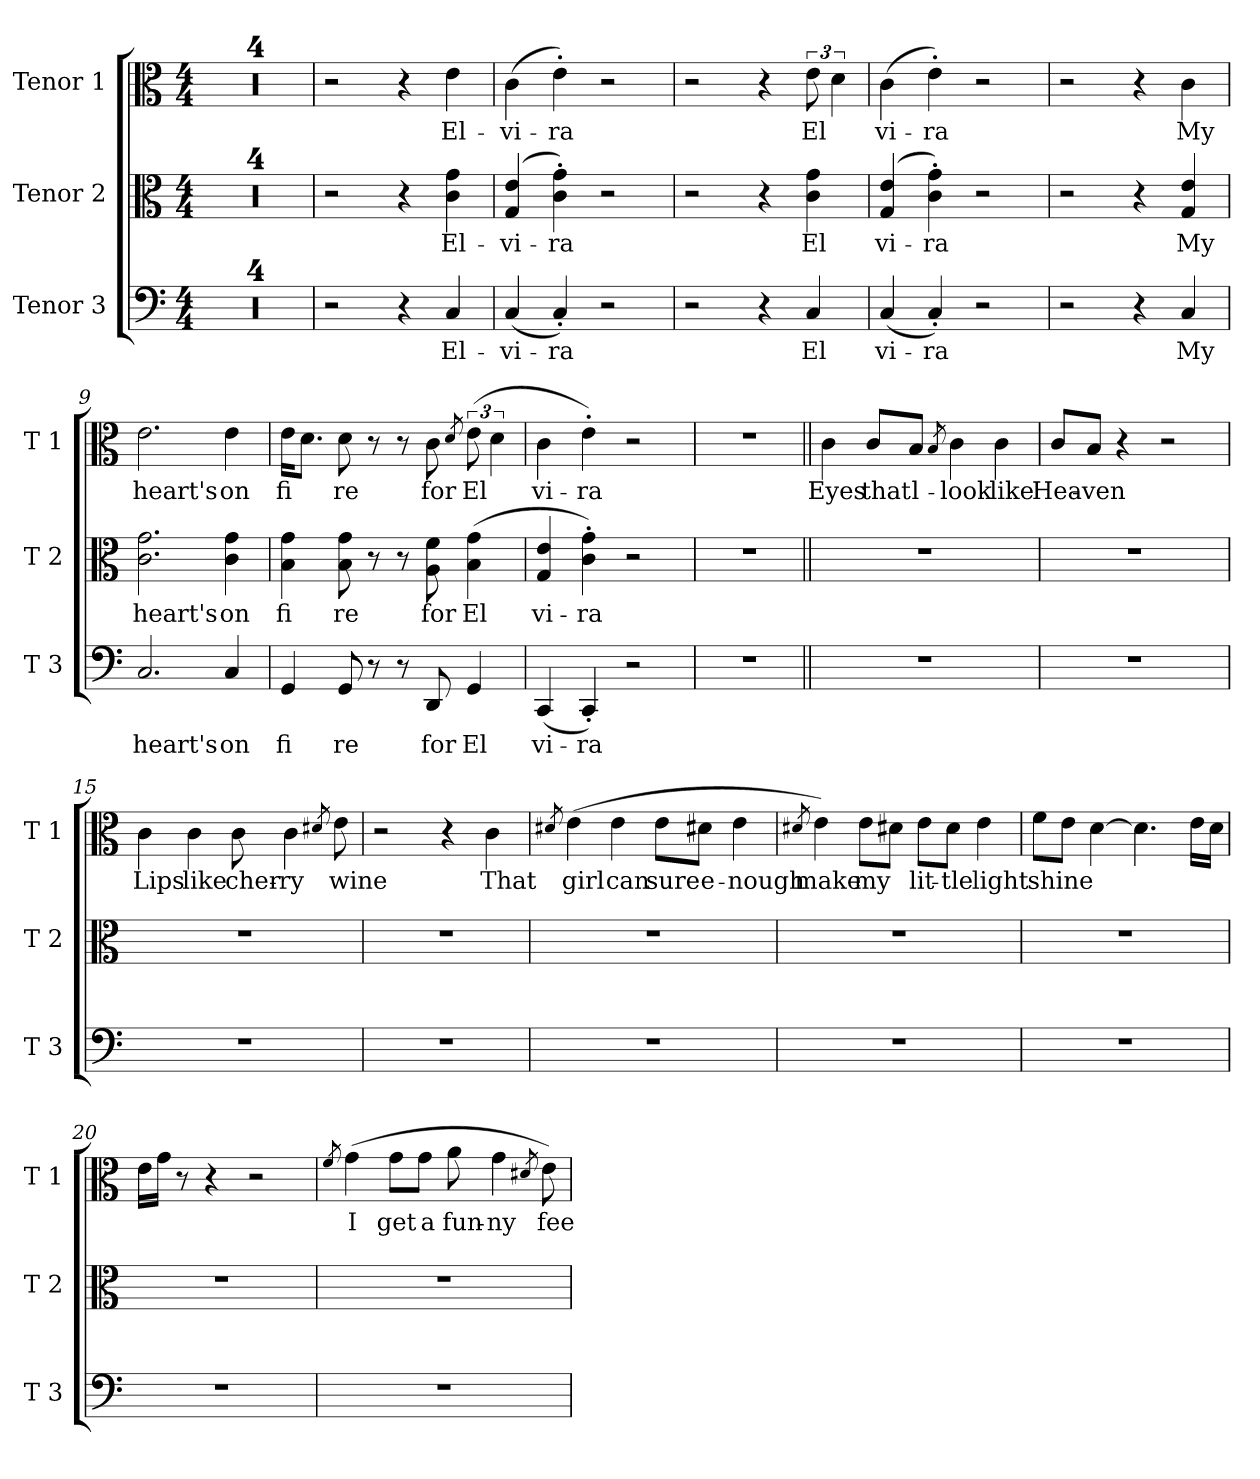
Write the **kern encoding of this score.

**kern	**text	**kern	**text	**kern	**text
*part3	*part3	*part2	*part2	*part1	*part1
*staff3	*staff3	*staff2	*staff2	*staff1	*staff1
*I"Tenor 3	*	*I"Tenor 2	*	*I"Tenor 1	*
*I'T 3	*	*I'T 2	*	*I'T 1	*
*clefF4	*	*clefC3	*	*clefC3	*
*k[]	*	*k[]	*	*k[]	*
*M4/4	*	*M4/4	*	*M4/4	*
=	=	=	=	=	=
1r;<	.	1r;<	.	1r;<	.
=1	=1	=1	=1	=1	=1
1r	.	1r	.	1r	.
=2	=2	=2	=2	=2	=2
1r	.	1r	.	1r	.
=3	=3	=3	=3	=3	=3
1r	.	1r	.	1r	.
=4	=4	=4	=4	=4	=4
2r	.	2r	.	2r	.
4r	.	4r	.	4r	.
!	!LO:LY:b	!	!LO:LY:b	!	!LO:LY:b
4C/	El-	4c\ 4g\	El-	4e\	El-
=5	=5	=5	=5	=5	=5
!	!LO:LY:b	!	!LO:LY:b	!	!LO:LY:b
(<4C/	-vi-	(>4G/ 4e/	-vi-	(>4c\	-vi-
!	!LO:LY:b	!	!LO:LY:b	!	!LO:LY:b
4C'/)	-ra	4c\' 4g\')	-ra	4e'\)	-ra
2r	.	2r	.	2r	.
=6	=6	=6	=6	=6	=6
2r	.	2r	.	2r	.
4r	.	4r	.	4r	.
!	!LO:LY:b	!	!LO:LY:b	!	!LO:LY:b
4C/	El	4c\ 4g\	El	12e\	El
.	.	.	.	6d\	.
=7	=7	=7	=7	=7	=7
!	!LO:LY:b	!	!LO:LY:b	!	!LO:LY:b
(<4C/	vi-	(>4G/ 4e/	vi-	(>4c\	vi-
!	!LO:LY:b	!	!LO:LY:b	!	!LO:LY:b
4C'/)	-ra	4c\' 4g\')	-ra	4e'\)	-ra
2r	.	2r	.	2r	.
=8	=8	=8	=8	=8	=8
2r	.	2r	.	2r	.
4r	.	4r	.	4r	.
!	!LO:LY:b	!	!LO:LY:b	!	!LO:LY:b
4C/	My	4G/ 4e/	My	4c\	My
=9	=9	=9	=9	=9	=9
!	!LO:LY:b	!	!LO:LY:b	!	!LO:LY:b
2.C/	heart's	2.c\ 2.g\	heart's	2.e\	heart's
!	!LO:LY:b	!	!LO:LY:b	!	!LO:LY:b
4C/	on	4c\ 4g\	on	4e\	on
=10	=10	=10	=10	=10	=10
!	!LO:LY:b	!	!LO:LY:b	!	!LO:LY:b
4GG/	fi	4B\ 4g\	fi	16e\KL	fi
.	.	.	.	8.d\J	.
!	!LO:LY:b	!	!LO:LY:b	!	!LO:LY:b
8GG/	re	8B\ 8g\	re	8d\	re
8r	.	8r	.	8r	.
8r	.	8r	.	8r	.
!	!LO:LY:b	!	!LO:LY:b	!	!LO:LY:b
8DD/	for	8A\ 8f\	for	8c\	for
.	.	.	.	8qd/	.
!	!LO:LY:b	!	!LO:LY:b	!	!LO:LY:b
4GG/	El	(>4B\ 4g\	El	(>12e\	El
.	.	.	.	6d\	.
=11	=11	=11	=11	=11	=11
!	!LO:LY:b	!	!LO:LY:b	!	!LO:LY:b
(<4CC/	vi-	4G/ 4e/	vi-	4c\	vi-
!	!LO:LY:b	!	!LO:LY:b	!	!LO:LY:b
4CC'/)	-ra	4c\' 4g\')	-ra	4e'\)	-ra
2r	.	2r	.	2r	.
=12	=12	=12	=12	=12	=12
1r	.	1r	.	1r	.
=13||	=13||	=13||	=13||	=13||	=13||
!	!	!	!	!	!LO:LY:b
1r	.	1r	.	4c\	Eyes
!	!	!	!	!	!LO:LY:b
.	.	.	.	8c/L	that
!	!	!	!	!	!LO:LY:b
.	.	.	.	8B/J	l-
.	.	.	.	8qB/	.
!	!	!	!	!	!LO:LY:b
.	.	.	.	4c\	-look
!	!	!	!	!	!LO:LY:b
.	.	.	.	4c\	like
=14	=14	=14	=14	=14	=14
!	!	!	!	!	!LO:LY:b
1r	.	1r	.	8c/L	Hea-
!	!	!	!	!	!LO:LY:b
.	.	.	.	8B/J	-ven
.	.	.	.	4r	.
.	.	.	.	2r	.
=15	=15	=15	=15	=15	=15
!	!	!	!	!	!LO:LY:b
1r	.	1r	.	4c\	Lips
!	!	!	!	!	!LO:LY:b
.	.	.	.	4c\	like
!	!	!	!	!	!LO:LY:b
.	.	.	.	8c\	cher-
!	!	!	!	!	!LO:LY:b
.	.	.	.	4c\	-ry
.	.	.	.	8qd#X/	.
!	!	!	!	!	!LO:LY:b
.	.	.	.	8e\	wine
=16	=16	=16	=16	=16	=16
1r	.	1r	.	2r	.
.	.	.	.	4r	.
!	!	!	!	!	!LO:LY:b
.	.	.	.	4c\	That
=17	=17	=17	=17	=17	=17
.	.	.	.	8qd#X/	.
!	!	!	!	!	!LO:LY:b
1r	.	1r	.	(>4e\	girl
!	!	!	!	!	!LO:LY:b
.	.	.	.	4e\	can
!	!	!	!	!	!LO:LY:b
.	.	.	.	8e\L	sure
!	!	!	!	!	!LO:LY:b
.	.	.	.	8d#\J	e-
!	!	!	!	!	!LO:LY:b
.	.	.	.	4e\	-nough
=18	=18	=18	=18	=18	=18
.	.	.	.	8qd#X/	.
!	!	!	!	!	!LO:LY:b
1r	.	1r	.	4e\)	make
!	!	!	!	!	!LO:LY:b
.	.	.	.	8e\L	my
.	.	.	.	8d#\J	.
!	!	!	!	!	!LO:LY:b
.	.	.	.	8e\L	lit-
!	!	!	!	!	!LO:LY:b
.	.	.	.	8d#\J	-tle
!	!	!	!	!	!LO:LY:b
.	.	.	.	4e\	light
=19	=19	=19	=19	=19	=19
!	!	!	!	!	!LO:LY:b
1r	.	1r	.	8f\L	shine
.	.	.	.	8e\J	.
.	.	.	.	[4d\	.
.	.	.	.	4.d\]	.
.	.	.	.	16e\LL	.
.	.	.	.	16d\JJ	.
=20	=20	=20	=20	=20	=20
1r	.	1r	.	16e\LL	.
.	.	.	.	16g\JJ	.
.	.	.	.	8r	.
.	.	.	.	4r	.
.	.	.	.	2r	.
=21	=21	=21	=21	=21	=21
.	.	.	.	8qf/	.
!	!	!	!	!	!LO:LY:b
1r	.	1r	.	(>4g\	I
!	!	!	!	!	!LO:LY:b
.	.	.	.	8g\L	get
!	!	!	!	!	!LO:LY:b
.	.	.	.	8g\J	a
!	!	!	!	!	!LO:LY:b
.	.	.	.	8a\	fun-
!	!	!	!	!	!LO:LY:b
.	.	.	.	4g\	-ny
.	.	.	.	8qd#X/	.
!	!	!	!	!	!LO:LY:b
.	.	.	.	8e\)	fee-
=	=	=	=	=	=
*-	*-	*-	*-	*-	*-
